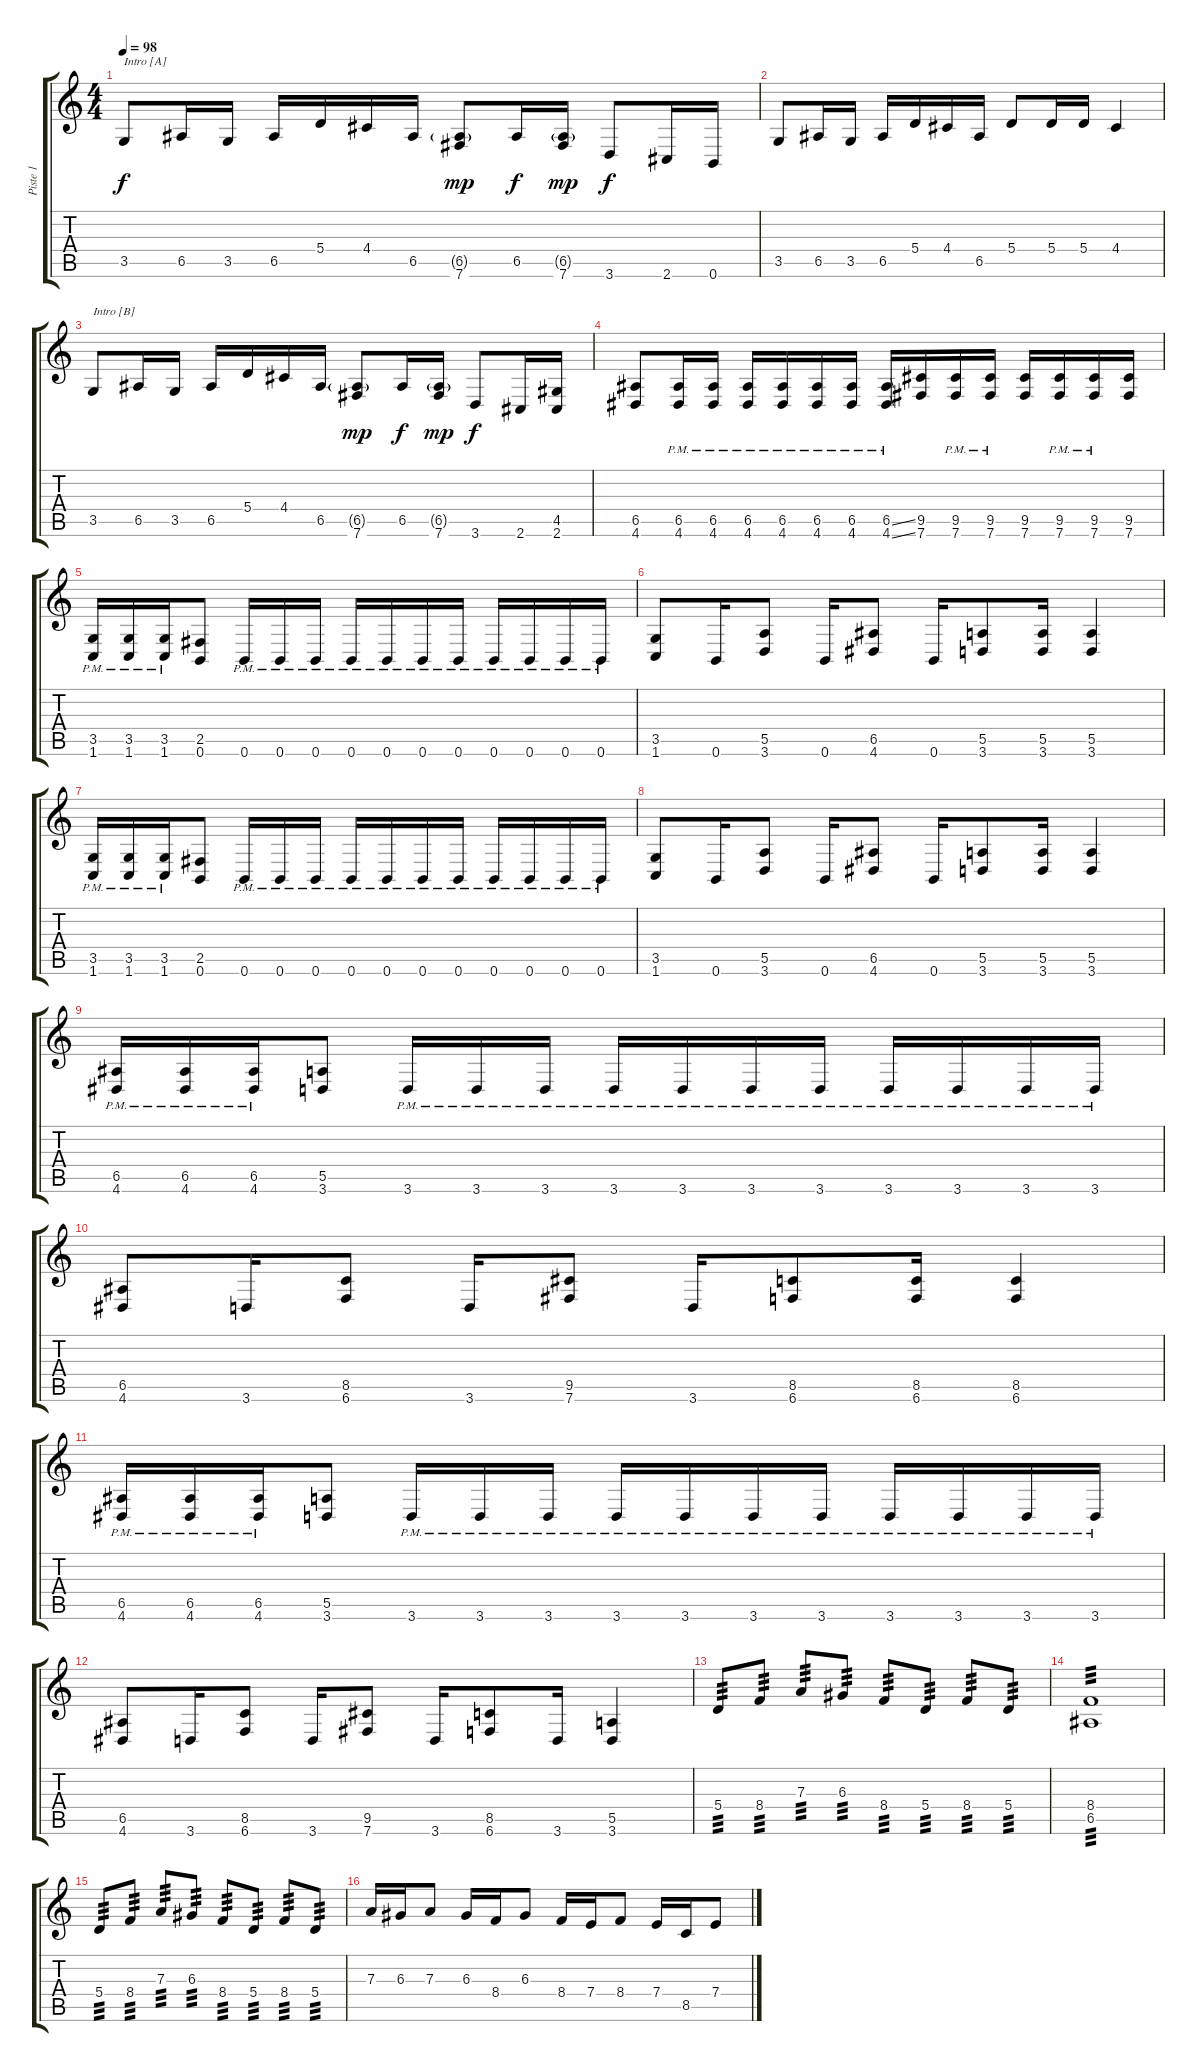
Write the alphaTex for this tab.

\track ("Piste 1" "Piste 1") {instrument distortionguitar}
\staff {score tabs}
\tuning (B3 Gb3 D3 A2 E2 B1) {hide}
\ts (4 4)
\tempo 98
\clef g2
\ks c
3.5.8{txt "Intro [A]" dy f} 6.5.16 3.5.16 6.5.16 5.4.16 4.4.16 6.5.16 (6.5{g} 7.6).8{dy mp} 6.5.16{dy f} (6.5{g} 7.6).16{dy mp} 3.6.8{dy f} 2.6.16 0.6.16 |
3.5.8 6.5.16 3.5.16 6.5.16 5.4.16 4.4.16 6.5.16 5.4.8 5.4.16 5.4.16 4.4.4 |
3.5.8{txt "Intro [B]"} 6.5.16 3.5.16 6.5.16 5.4.16 4.4.16 6.5.16 (6.5{g} 7.6).8{dy mp} 6.5.16{dy f} (6.5{g} 7.6).16{dy mp} 3.6.8{dy f} 2.6.16 (4.5 2.6).16 |
(6.5 4.6).8 (6.5{pm} 4.6{pm}).16 (6.5{pm} 4.6{pm}).16 (6.5{pm} 4.6{pm}).16 (6.5{pm} 4.6{pm}).16 (6.5{pm} 4.6{pm}).16 (6.5{pm} 4.6{pm}).16 (6.5{ss pm} 4.6{ss pm}).16 (9.5 7.6).16 (9.5 7.6{pm}).16 (9.5{pm} 7.6{pm}).16 (9.5 7.6).16 (9.5{pm} 7.6{pm}).16 (9.5{pm} 7.6{pm}).16 (9.5 7.6).16 |
(3.5{pm} 1.6{pm}).16 (3.5{pm} 1.6{pm}).16 (3.5{pm} 1.6{pm}).16 (2.5 0.6).8 0.6{pm}.16 0.6{pm}.16 0.6{pm}.16 0.6{pm}.16 0.6{pm}.16 0.6{pm}.16 0.6{pm}.16 0.6{pm}.16 0.6{pm}.16 0.6{pm}.16 0.6{pm}.16 |
(3.5 1.6).8 0.6.16 (5.5 3.6).8 0.6.16 (6.5 4.6).8 0.6.16 (5.5 3.6).8 (5.5 3.6).16 (5.5 3.6).4 |
(3.5{pm} 1.6{pm}).16 (3.5{pm} 1.6{pm}).16 (3.5{pm} 1.6{pm}).16 (2.5 0.6).8 0.6{pm}.16 0.6{pm}.16 0.6{pm}.16 0.6{pm}.16 0.6{pm}.16 0.6{pm}.16 0.6{pm}.16 0.6{pm}.16 0.6{pm}.16 0.6{pm}.16 0.6{pm}.16 |
(3.5 1.6).8 0.6.16 (5.5 3.6).8 0.6.16 (6.5 4.6).8 0.6.16 (5.5 3.6).8 (5.5 3.6).16 (5.5 3.6).4 |
(6.5{pm} 4.6{pm}).16 (6.5{pm} 4.6{pm}).16 (6.5{pm} 4.6{pm}).16 (5.5 3.6).8 3.6{pm}.16 3.6{pm}.16 3.6{pm}.16 3.6{pm}.16 3.6{pm}.16 3.6{pm}.16 3.6{pm}.16 3.6{pm}.16 3.6{pm}.16 3.6{pm}.16 3.6{pm}.16 |
(6.5 4.6).8 3.6.16 (8.5 6.6).8 3.6.16 (9.5 7.6).8 3.6.16 (8.5 6.6).8 (8.5 6.6).16 (8.5 6.6).4 |
(6.5{pm} 4.6{pm}).16 (6.5{pm} 4.6{pm}).16 (6.5{pm} 4.6{pm}).16 (5.5 3.6).8 3.6{pm}.16 3.6{pm}.16 3.6{pm}.16 3.6{pm}.16 3.6{pm}.16 3.6{pm}.16 3.6{pm}.16 3.6{pm}.16 3.6{pm}.16 3.6{pm}.16 3.6{pm}.16 |
(6.5 4.6).8 3.6.16 (8.5 6.6).8 3.6.16 (9.5 7.6).8 3.6.16 (8.5 6.6).8 3.6.16 (5.5 3.6).4 |
5.4.8{tp 3} 8.4.8{tp 3} 7.3.8{tp 3} 6.3.8{tp 3} 8.4.8{tp 3} 5.4.8{tp 3} 8.4.8{tp 3} 5.4.8{tp 3} |
(8.4 6.5).1{tp 3} |
5.4.8{tp 3} 8.4.8{tp 3} 7.3.8{tp 3} 6.3.8{tp 3} 8.4.8{tp 3} 5.4.8{tp 3} 8.4.8{tp 3} 5.4.8{tp 3} |
7.3.16 6.3.16 7.3.8 6.3.16 8.4.16 6.3.8 8.4.16 7.4.16 8.4.8 7.4.16 8.5.16 7.4.8
